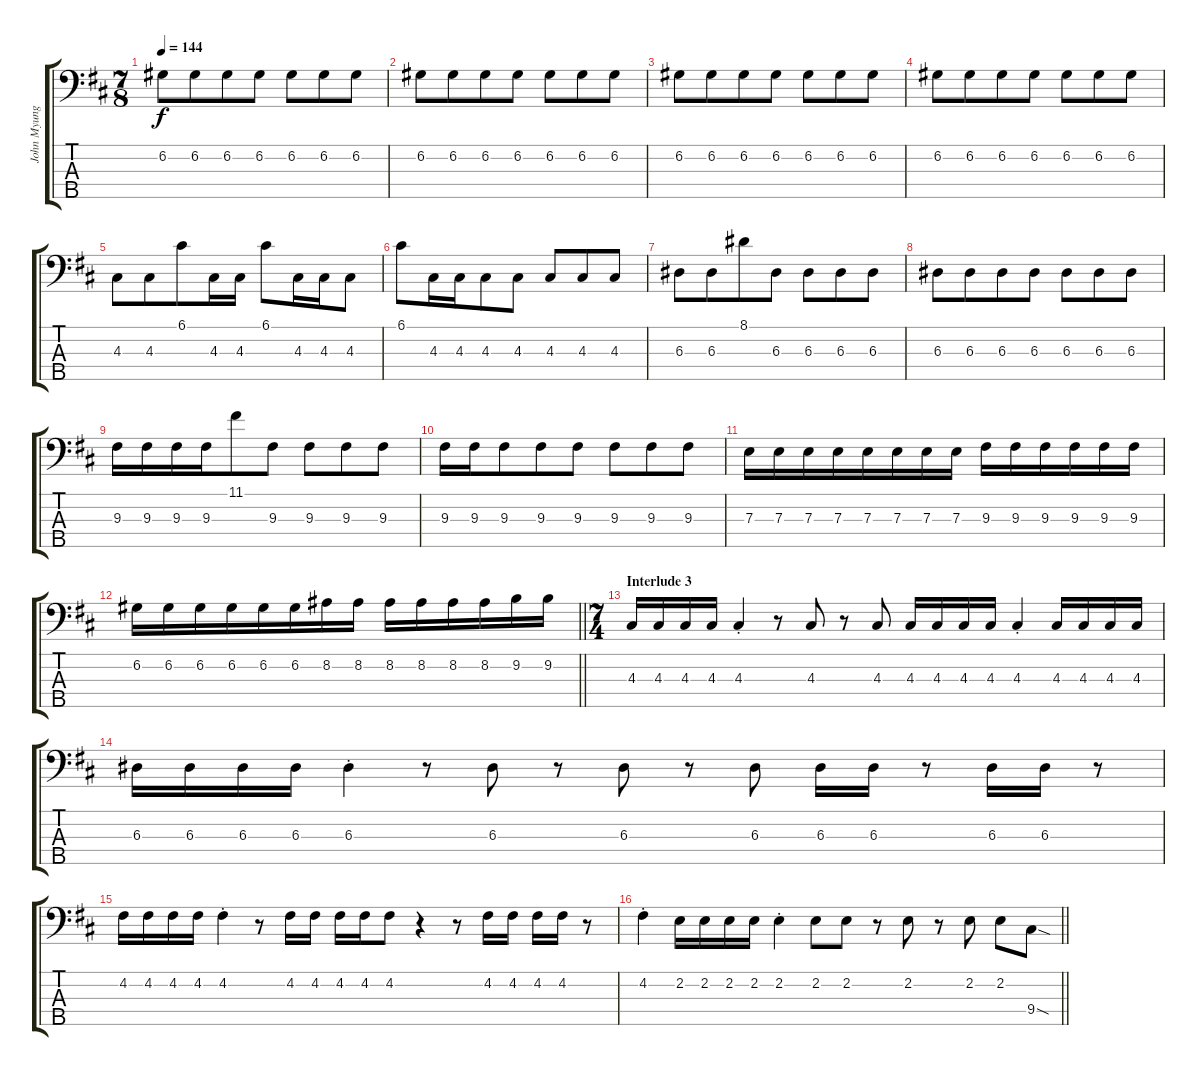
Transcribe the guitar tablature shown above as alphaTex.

\track ("John Myung Bass" "John Myung") {instrument electricbassfinger}
\staff {score tabs}
\tuning (G2 D2 A1 E1 B0) {hide}
\ts (7 8)
\tempo 144
\clef f4
\ks bminor
6.2.8{dy f} 6.2.8 6.2.8 6.2.8 6.2.8 6.2.8 6.2.8 |
6.2.8 6.2.8 6.2.8 6.2.8 6.2.8 6.2.8 6.2.8 |
6.2.8 6.2.8 6.2.8 6.2.8 6.2.8 6.2.8 6.2.8 |
6.2.8 6.2.8 6.2.8 6.2.8 6.2.8 6.2.8 6.2.8 |
4.3.8 4.3.8 6.1.8 4.3.16 4.3.16 6.1.8 4.3.16 4.3.16 4.3.8 |
6.1.8 4.3.16 4.3.16 4.3.8 4.3.8 4.3.8 4.3.8 4.3.8 |
6.3.8 6.3.8 8.1.8 6.3.8 6.3.8 6.3.8 6.3.8 |
6.3.8 6.3.8 6.3.8 6.3.8 6.3.8 6.3.8 6.3.8 |
9.3.16 9.3.16 9.3.16 9.3.16 11.1.8 9.3.8 9.3.8 9.3.8 9.3.8 |
9.3.16 9.3.16 9.3.8 9.3.8 9.3.8 9.3.8 9.3.8 9.3.8 |
7.3.16 7.3.16 7.3.16 7.3.16 7.3.16 7.3.16 7.3.16 7.3.16 9.3.16 9.3.16 9.3.16 9.3.16 9.3.16 9.3.16 |
\barLineRight lightlight
6.2.16 6.2.16 6.2.16 6.2.16 6.2.16 6.2.16 8.2.16 8.2.16 8.2.16 8.2.16 8.2.16 8.2.16 9.2.16 9.2.16 |
\ts (7 4)
\section ("" "Interlude 3")
4.3.16 4.3.16 4.3.16 4.3.16 4.3{st}.4 r.8 4.3.8 r.8 4.3.8 4.3.16 4.3.16 4.3.16 4.3.16 4.3{st}.4 4.3.16 4.3.16 4.3.16 4.3.16 |
6.3.16 6.3.16 6.3.16 6.3.16 6.3{st}.4 r.8 6.3.8 r.8 6.3.8 r.8 6.3.8 6.3.16 6.3.16 r.8 6.3.16 6.3.16 r.8 |
4.2.16 4.2.16 4.2.16 4.2.16 4.2{st}.4 r.8 4.2.16 4.2.16 4.2.16 4.2.16 4.2.8 r.4 r.8 4.2.16 4.2.16 4.2.16 4.2.16 r.8 |
\barLineRight lightlight
4.2{st}.4 2.2.16 2.2.16 2.2.16 2.2.16 2.2{st}.4 2.2.8 2.2.8 r.8 2.2.8 r.8 2.2.8 2.2.8 9.4{sod}.8
